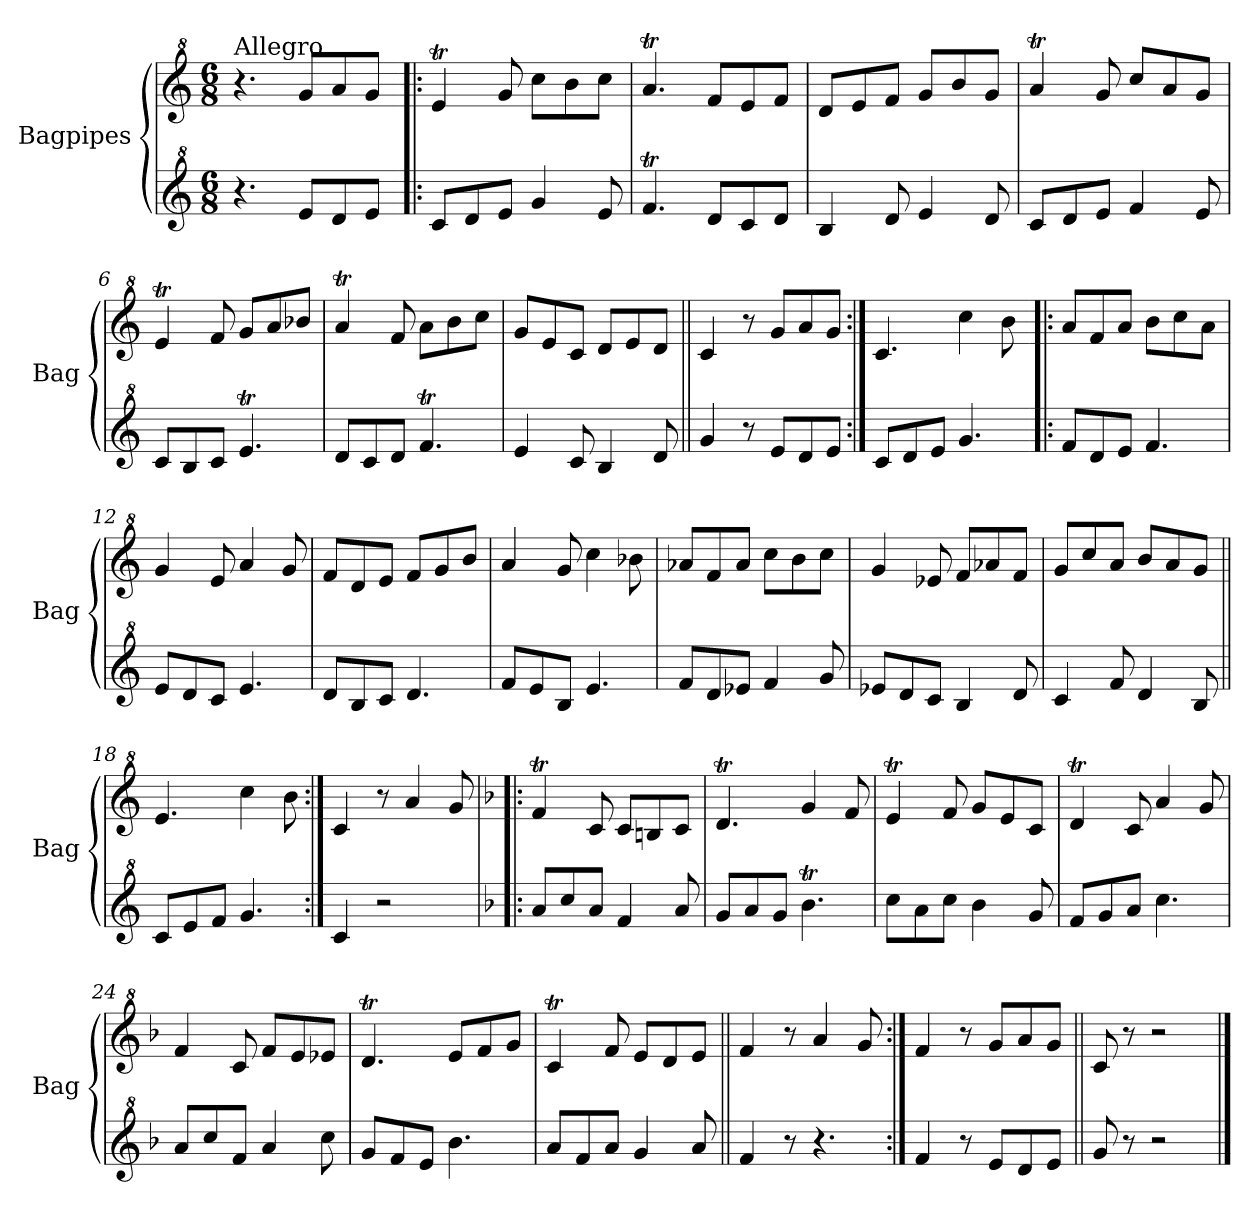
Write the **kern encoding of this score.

**kern	**kern
*part2	*part1
*staff2	*staff1
*I"Bagpipes	*I"Bagpipes
*I'Bag	*I'Bag
*clefG^2	*clefG^2
*k[]	*k[]
*C:	*C:
*M6/8	*M6/8
=1	=1
!	!LO:TX:a:t=Allegro
4.r	4.r
8ee/L	8gg/L
8dd/	8aa/
8ee/J	8gg/J
=2!|:	=2!|:
8cc/L	4eet/
8dd/	.
8ee/J	8gg/
4gg/	8ccc\L
.	8bb\
8ee/	8ccc\J
=3	=3
4.ffT/	4.aaT/
8dd/L	8ff/L
8cc/	8ee/
8dd/J	8ff/J
=4	=4
4b/	8dd/L
.	8ee/
8dd/	8ff/J
4ee/	8gg/L
.	8bb/
8dd/	8gg/J
=5	=5
8cc/L	4aaT/
8dd/	.
8ee/J	8gg/
4ff/	8ccc/L
.	8aa/
8ee/	8gg/J
=6	=6
8cc/L	4eet/
8b/	.
8cc/J	8ff/
4.eet/	8gg/L
.	8aa/
.	8bb-X/J
!!LO:LB:g=z
=7	=7
8dd/L	4aaT/
8cc/	.
8dd/J	8ff/
4.ffT/	8aa\L
.	8bb\
.	8ccc\J
=8	=8
4ee/	8gg/L
.	8ee/
8cc/	8cc/J
4b/	8dd/L
.	8ee/
8dd/	8dd/J
=9||	=9||
4gg/	4cc/
8r	8r
8ee/L	8gg/L
8dd/	8aa/
8ee/J	8gg/J
=10:|!	=10:|!
8cc/L	4.cc/
8dd/	.
8ee/J	.
4.gg/	4ccc\
.	8bb\
=11!|:	=11!|:
8ff/L	8aa/L
8dd/	8ff/
8ee/J	8aa/J
4.ff/	8bb\L
.	8ccc\
.	8aa\J
=12	=12
8ee/L	4gg/
8dd/	.
8cc/J	8ee/
4.ee/	4aa/
.	8gg/
!!LO:LB:g=z
=13	=13
8dd/L	8ff/L
8b/	8dd/
8cc/J	8ee/J
4.dd/	8ff/L
.	8gg/
.	8bb/J
=14	=14
8ff/L	4aa/
8ee/	.
8b/J	8gg/
4.ee/	4ccc\
.	8bb-X\
=15	=15
8ff/L	8aa-X/L
8dd/	8ff/
8ee-X/J	8aa-/J
4ff/	8ccc\L
.	8bb\
8gg/	8ccc\J
=16	=16
8ee-X/L	4gg/
8dd/	.
8cc/J	8ee-X/
4b/	8ff/L
.	8aa-X/
8dd/	8ff/J
=17	=17
4cc/	8gg/L
.	8ccc/
8ff/	8aa/J
4dd/	8bb/L
.	8aa/
8b/	8gg/J
!!LO:LB:g=z
=18||	=18||
8cc/L	4.ee/
8ee/	.
8ff/J	.
4.gg/	4ccc\
.	8bb\
=19:|!	=19:|!
4cc/	4cc/
2r	8r
.	4aa/
.	8gg/
=20!|:	=20!|:
*k[b-]	*k[b-]
*F:	*F:
8aa/L	4ffT/
8ccc/	.
8aa/J	8cc/
4ff/	8cc/L
.	8bn/
8aa/	8cc/J
=21	=21
8gg/L	4.ddT/
8aa/	.
8gg/J	.
4.bb-T\	4gg/
.	8ff/
=22	=22
8ccc\L	4eet/
8aa\	.
8ccc\J	8ff/
4bb-\	8gg/L
.	8ee/
8gg/	8cc/J
=23	=23
8ff/L	4ddT/
8gg/	.
8aa/J	8cc/
4.ccc\	4aa/
.	8gg/
!!LO:LB:g=z
=24	=24
8aa/L	4ff/
8ccc/	.
8ff/J	8cc/
4aa/	8ff/L
.	8ee/
8ccc\	8ee-X/J
=25	=25
8gg/L	4.ddT/
8ff/	.
8ee/J	.
4.bb-\	8ee/L
.	8ff/
.	8gg/J
=26	=26
8aa/L	4ccT/
8ff/	.
8aa/J	8ff/
4gg/	8ee/L
.	8dd/
8aa/	8ee/J
=27||	=27||
4ff/	4ff/
8r	8r
4.r	4aa/
.	8gg/
=28:|!	=28:|!
4ff/	4ff/
8r	8r
8ee/L	8gg/L
8dd/	8aa/
8ee/J	8gg/J
=29||	=29||
8gg/	8cc/
8r	8r
2r	2r
==	==
*-	*-
